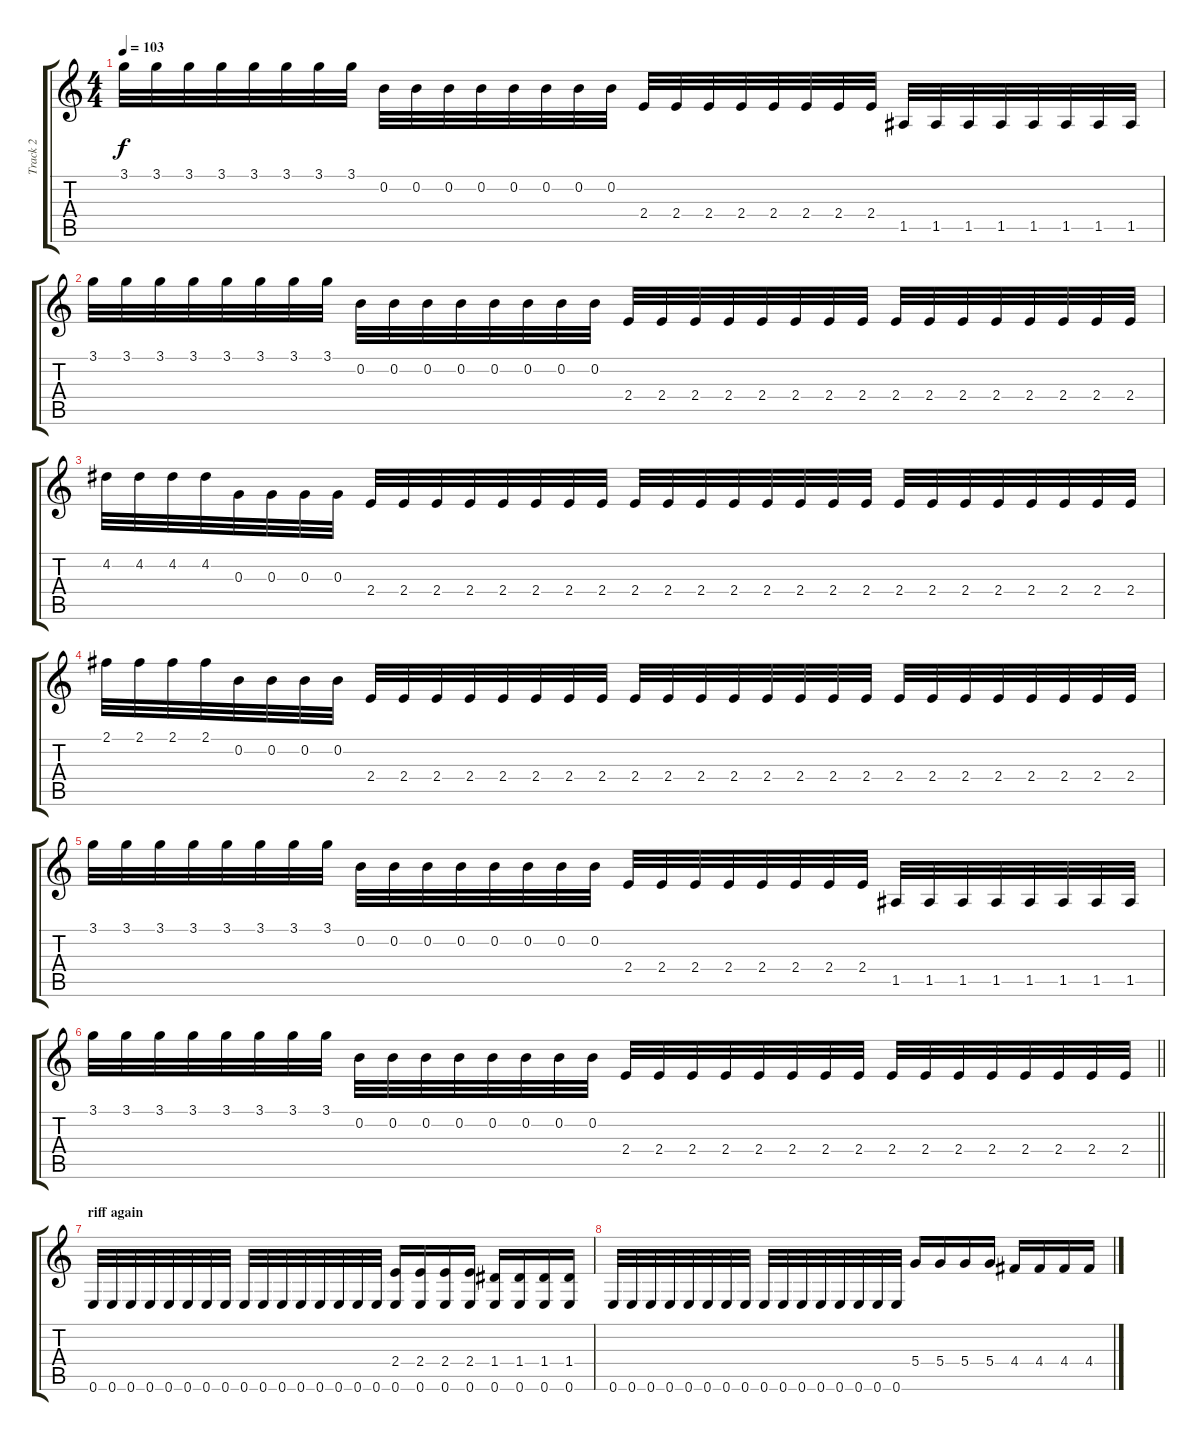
\track ("Track 2" "Track 2") {instrument distortionguitar}
\staff {score tabs}
\tuning (E4 B3 G3 D3 A2 E2) {hide}
\ts (4 4)
\tempo 103
\clef g2
\ks c
3.1.32{dy f} 3.1.32 3.1.32 3.1.32 3.1.32 3.1.32 3.1.32 3.1.32 0.2.32 0.2.32 0.2.32 0.2.32 0.2.32 0.2.32 0.2.32 0.2.32 2.4.32 2.4.32 2.4.32 2.4.32 2.4.32 2.4.32 2.4.32 2.4.32 1.5.32 1.5.32 1.5.32 1.5.32 1.5.32 1.5.32 1.5.32 1.5.32 |
3.1.32 3.1.32 3.1.32 3.1.32 3.1.32 3.1.32 3.1.32 3.1.32 0.2.32 0.2.32 0.2.32 0.2.32 0.2.32 0.2.32 0.2.32 0.2.32 2.4.32 2.4.32 2.4.32 2.4.32 2.4.32 2.4.32 2.4.32 2.4.32 2.4.32 2.4.32 2.4.32 2.4.32 2.4.32 2.4.32 2.4.32 2.4.32 |
4.2.32 4.2.32 4.2.32 4.2.32 0.3.32 0.3.32 0.3.32 0.3.32 2.4.32 2.4.32 2.4.32 2.4.32 2.4.32 2.4.32 2.4.32 2.4.32 2.4.32 2.4.32 2.4.32 2.4.32 2.4.32 2.4.32 2.4.32 2.4.32 2.4.32 2.4.32 2.4.32 2.4.32 2.4.32 2.4.32 2.4.32 2.4.32 |
2.1.32 2.1.32 2.1.32 2.1.32 0.2.32 0.2.32 0.2.32 0.2.32 2.4.32 2.4.32 2.4.32 2.4.32 2.4.32 2.4.32 2.4.32 2.4.32 2.4.32 2.4.32 2.4.32 2.4.32 2.4.32 2.4.32 2.4.32 2.4.32 2.4.32 2.4.32 2.4.32 2.4.32 2.4.32 2.4.32 2.4.32 2.4.32 |
3.1.32 3.1.32 3.1.32 3.1.32 3.1.32 3.1.32 3.1.32 3.1.32 0.2.32 0.2.32 0.2.32 0.2.32 0.2.32 0.2.32 0.2.32 0.2.32 2.4.32 2.4.32 2.4.32 2.4.32 2.4.32 2.4.32 2.4.32 2.4.32 1.5.32 1.5.32 1.5.32 1.5.32 1.5.32 1.5.32 1.5.32 1.5.32 |
\barLineRight lightlight
3.1.32 3.1.32 3.1.32 3.1.32 3.1.32 3.1.32 3.1.32 3.1.32 0.2.32 0.2.32 0.2.32 0.2.32 0.2.32 0.2.32 0.2.32 0.2.32 2.4.32 2.4.32 2.4.32 2.4.32 2.4.32 2.4.32 2.4.32 2.4.32 2.4.32 2.4.32 2.4.32 2.4.32 2.4.32 2.4.32 2.4.32 2.4.32 |
\section ("" "riff again")
0.6.32 0.6.32 0.6.32 0.6.32 0.6.32 0.6.32 0.6.32 0.6.32 0.6.32 0.6.32 0.6.32 0.6.32 0.6.32 0.6.32 0.6.32 0.6.32 (2.4 0.6).16 (2.4 0.6).16 (2.4 0.6).16 (2.4 0.6).16 (1.4 0.6).16 (1.4 0.6).16 (1.4 0.6).16 (1.4 0.6).16 |
0.6.32 0.6.32 0.6.32 0.6.32 0.6.32 0.6.32 0.6.32 0.6.32 0.6.32 0.6.32 0.6.32 0.6.32 0.6.32 0.6.32 0.6.32 0.6.32 5.4.16 5.4.16 5.4.16 5.4.16 4.4.16 4.4.16 4.4.16 4.4.16
